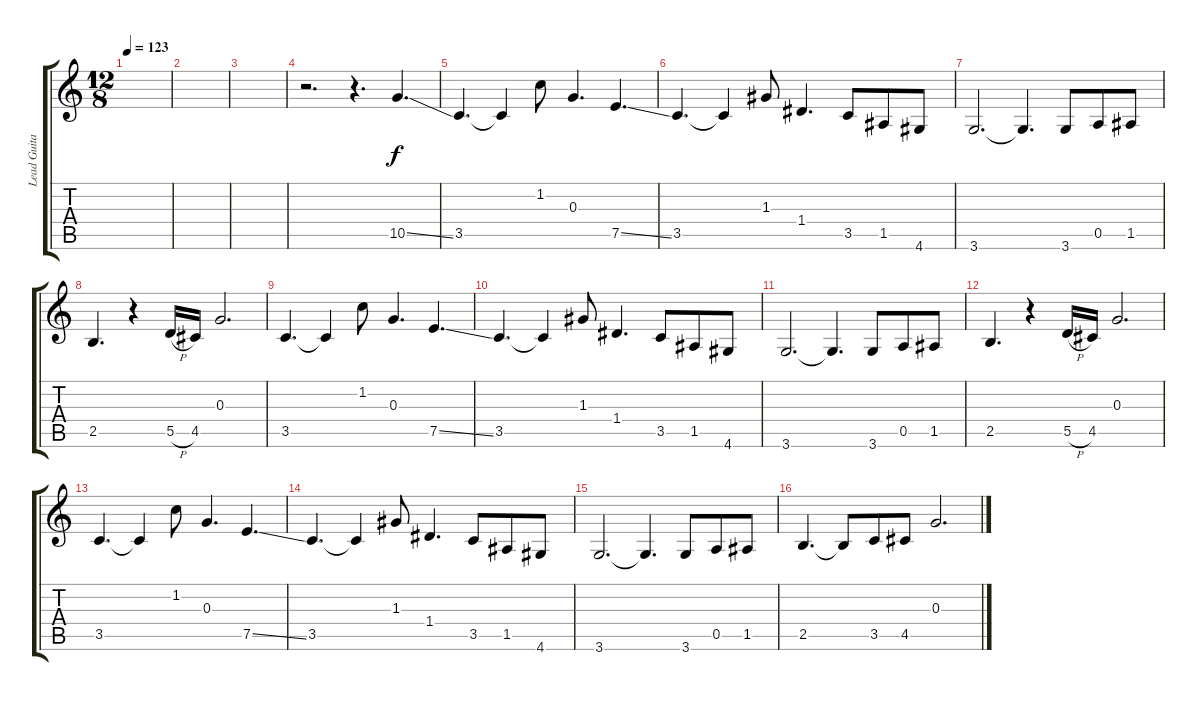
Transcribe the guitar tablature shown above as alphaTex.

\track ("Lead Guitar" "Lead Guita") {instrument distortionguitar}
\staff {score tabs}
\tuning (E4 B3 G3 D3 A2 E2) {hide}
\ts (12 8)
\tempo 123
\clef g2
\ks c
|
|
|
r.2{d} r.4{d} 10.5{ss}.4{d} |
3.5.4{d} 3.5{t}.4 1.2.8 0.3.4{d} 7.5{ss}.4{d} |
3.5.4{d} 3.5{t}.4 1.3.8 1.4.4{d} 3.5.8 1.5.8 4.6.8 |
3.6.2{d} 3.6{t}.4{d} 3.6.8 0.5.8 1.5.8 |
2.5.4{d} r.4 5.5{h}.16 4.5.16 0.3.2{d} |
3.5.4{d} 3.5{t}.4 1.2.8 0.3.4{d} 7.5{ss}.4{d} |
3.5.4{d} 3.5{t}.4 1.3.8 1.4.4{d} 3.5.8 1.5.8 4.6.8 |
3.6.2{d} 3.6{t}.4{d} 3.6.8 0.5.8 1.5.8 |
2.5.4{d} r.4 5.5{h}.16 4.5.16 0.3.2{d} |
3.5.4{d} 3.5{t}.4 1.2.8 0.3.4{d} 7.5{ss}.4{d} |
3.5.4{d} 3.5{t}.4 1.3.8 1.4.4{d} 3.5.8 1.5.8 4.6.8 |
3.6.2{d} 3.6{t}.4{d} 3.6.8 0.5.8 1.5.8 |
2.5.4{d} 2.5{t}.8 3.5.8 4.5.8 0.3.2{d}
